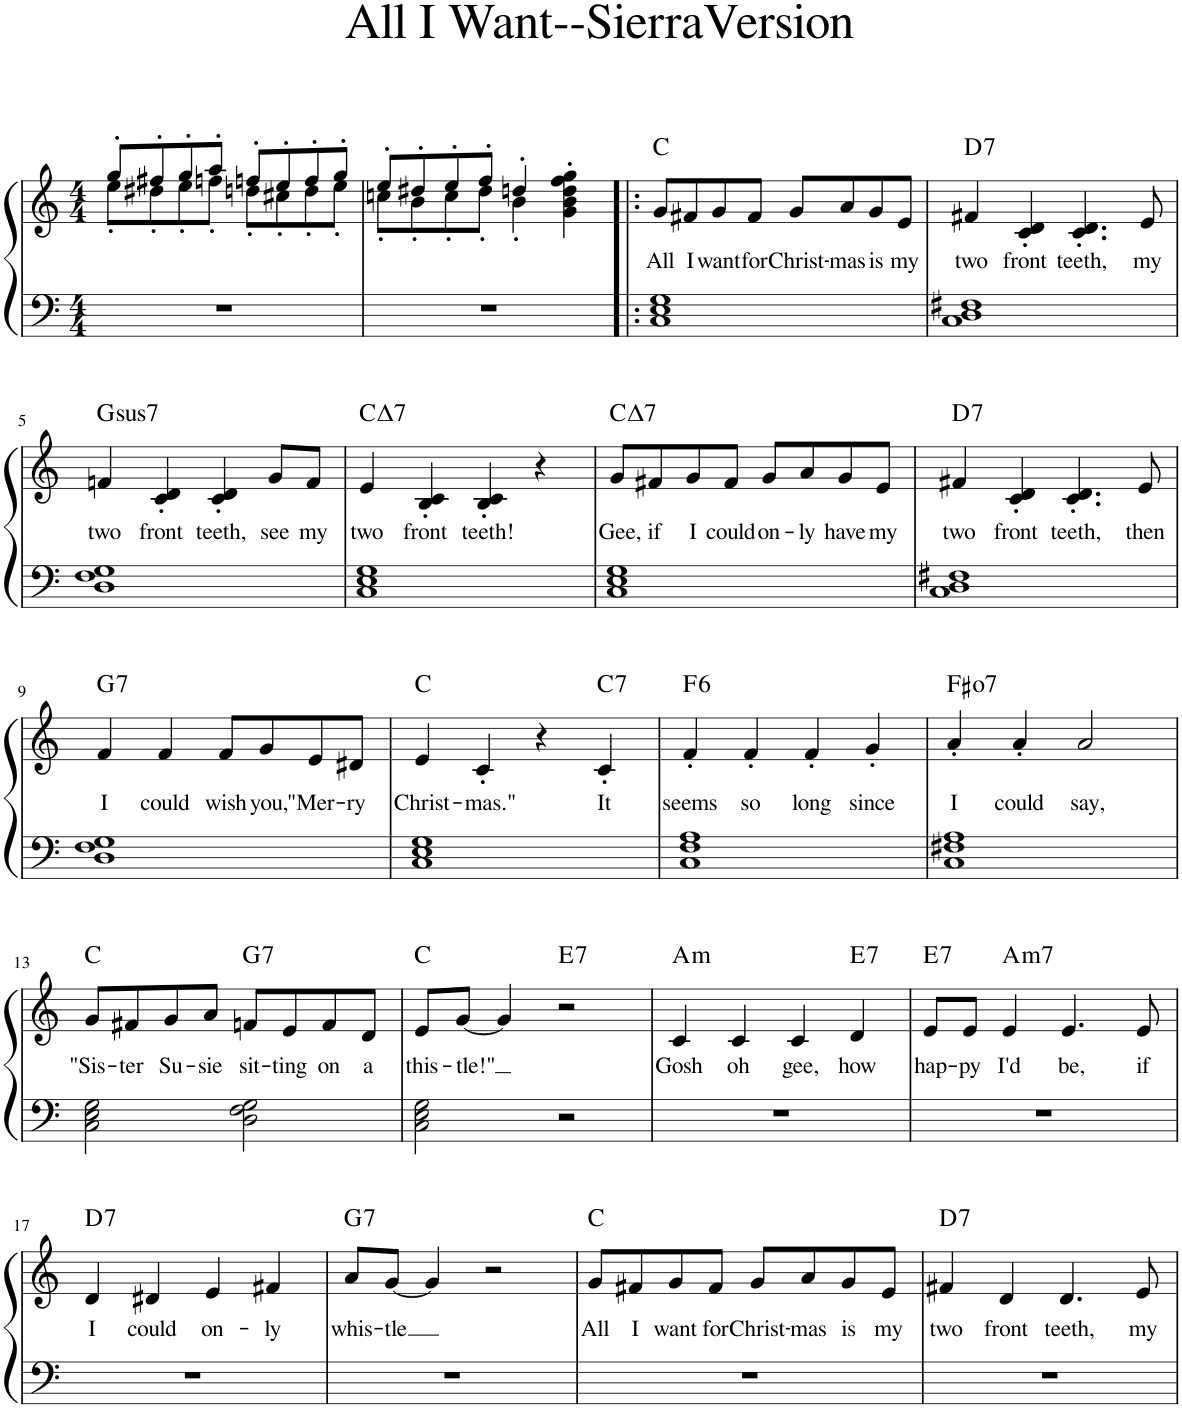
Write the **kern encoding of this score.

**kern	**kern	**text	**harte
*part1	*part1	*part1	*part1
*staff2	*staff1	*staff1	*
*I"Piano	*	*	*
*I'Pno.	*	*	*
*clefF4	*clefG2	*	*
*k[]	*k[]	*	*
*M4/4	*M4/4	*	*
=1	=1	=1	=1
*	*^	*	*
1r	8gg'/L	8ee'\L	.	.
.	8ff#X'/	8dd#X'\	.	.
.	8gg'/	8ee'\	.	.
.	8aa'/J	8ffn'\J	.	.
.	8ffn'/L	8ddn'\L	.	.
.	8ee'/	8cc#X'\	.	.
.	8ff'/	8dd'\	.	.
.	8gg'/J	8ee'\J	.	.
=2	=2	=2	=2	=2
1r	8ee'/L	8ccn'\L	.	.
.	8dd#X'/	8b'\	.	.
.	8ee'/	8cc'\	.	.
.	8ff'/J	8dd#'\J	.	.
.	4ddn'/	4b'\	.	.
.	4g\' 4b\' 4dd\' 4ff\' 4gg\'	4ryy	.	.
=3!|:	=3!|:	=3!|:	=3!|:	=3!|:
!	!	!	!LO:LY:b	!
*	*v	*v	*	*
1C 1E 1G	8g/L	All	C:maj
!	!	!LO:LY:b	!
.	8f#X/	I	.
!	!	!LO:LY:b	!
.	8g/	want	.
!	!	!LO:LY:b	!
.	8f#/J	for	.
!	!	!LO:LY:b	!
.	8g/L	Christ-	.
!	!	!LO:LY:b	!
.	8a/	-mas	.
!	!	!LO:LY:b	!
.	8g/	is	.
!	!	!LO:LY:b	!
.	8e/J	my	.
=4	=4	=4	=4
!	!	!LO:LY:b	!LO:H:kt=7
1C 1D 1F#X	4f#X/	two	D:7
!	!	!LO:LY:b	!
.	4c/' 4d/'	front	.
!	!	!LO:LY:b	!
.	4.c/' 4.d/'	teeth,	.
!	!	!LO:LY:b	!
.	8e/	my	.
!!LO:LB:g=z
=5	=5	=5	=5
!	!	!LO:LY:b	!LO:H:kt=7
1D 1F 1G	4fn/	two	G:maj
!	!	!LO:LY:b	!
.	4c/' 4d/'	front	.
!	!	!LO:LY:b	!
.	4c/' 4d/'	teeth,	.
!	!	!LO:LY:b	!
.	8g/L	see	.
!	!	!LO:LY:b	!
.	8f/J	my	.
=6	=6	=6	=6
!	!	!LO:LY:b	!LO:H:kt=7
1C 1E 1G	4e/	two	C:maj7
!	!	!LO:LY:b	!
.	4B/' 4c/'	front	.
!	!	!LO:LY:b	!
.	4B/' 4c/'	teeth!	.
.	4r	.	.
=7	=7	=7	=7
!	!	!LO:LY:b	!LO:H:kt=7
1C 1E 1G	8g/L	Gee,	C:maj7
!	!	!LO:LY:b	!
.	8f#X/	if	.
!	!	!LO:LY:b	!
.	8g/	I	.
!	!	!LO:LY:b	!
.	8f#/J	could	.
!	!	!LO:LY:b	!
.	8g/L	on-	.
!	!	!LO:LY:b	!
.	8a/	-ly	.
!	!	!LO:LY:b	!
.	8g/	have	.
!	!	!LO:LY:b	!
.	8e/J	my	.
=8	=8	=8	=8
!	!	!LO:LY:b	!LO:H:kt=7
1C 1D 1F#X	4f#X/	two	D:7
!	!	!LO:LY:b	!
.	4c/' 4d/'	front	.
!	!	!LO:LY:b	!
.	4.c/' 4.d/'	teeth,	.
!	!	!LO:LY:b	!
.	8e/	then	.
!!LO:LB:g=z
=9	=9	=9	=9
!	!	!LO:LY:b	!LO:H:kt=7
1D 1F 1G	4f/	I	G:7
!	!	!LO:LY:b	!
.	4f/	could	.
!	!	!LO:LY:b	!
.	8f/L	wish	.
!	!	!LO:LY:b	!
.	8g/	you,	.
!	!	!LO:LY:b	!
.	8e/	"Mer-	.
!	!	!LO:LY:b	!
.	8d#X/J	-ry	.
=10	=10	=10	=10
!	!	!LO:LY:b	!
1C 1E 1G	4e/	Christ-	C:maj
!	!	!LO:LY:b	!
.	4c'/	-mas."	.
.	4r	.	.
!	!	!LO:LY:b	!LO:H:kt=7
.	4c'/	It	C:7
=11	=11	=11	=11
!	!	!LO:LY:b	!LO:H:kt=6
1C 1F 1A	4f'/	seems	F:maj6
!	!	!LO:LY:b	!
.	4f'/	so	.
!	!	!LO:LY:b	!
.	4f'/	long	.
!	!	!LO:LY:b	!
.	4g'/	since	.
=12	=12	=12	=12
!	!	!LO:LY:b	!LO:H:kt=7
1C 1F#X 1A	4a'/	I	F#:dim7
!	!	!LO:LY:b	!
.	4a'/	could	.
!	!	!LO:LY:b	!
.	2a/	say,	.
!!LO:LB:g=z
=13	=13	=13	=13
!	!	!LO:LY:b	!
2C\ 2E\ 2G\	8g/L	"Sis-	C:maj
!	!	!LO:LY:b	!
.	8f#X/	-ter	.
!	!	!LO:LY:b	!
.	8g/	Su-	.
!	!	!LO:LY:b	!
.	8a/J	-sie	.
!	!	!LO:LY:b	!LO:H:kt=7
2D\ 2F\ 2G\	8fn/L	sit-	G:7
!	!	!LO:LY:b	!
.	8e/	-ting	.
!	!	!LO:LY:b	!
.	8f/	on	.
!	!	!LO:LY:b	!
.	8d/J	a	.
=14	=14	=14	=14
!	!	!LO:LY:b	!
2C\ 2E\ 2G\	8e/L	this-	C:maj
!	!	!LO:LY:b	!
.	[8g/J	-tle!"	.
.	4g/]	.	.
!	!	!	!LO:H:kt=7
2r	2r	.	E:7
=15	=15	=15	=15
!	!	!LO:LY:b	!LO:H:kt=m
1r	4c/	Gosh	A:min
!	!	!LO:LY:b	!
.	4c/	oh	.
!	!	!LO:LY:b	!
.	4c/	gee,	.
!	!	!LO:LY:b	!LO:H:kt=7
.	4d/	how	E:7
=16	=16	=16	=16
!	!	!LO:LY:b	!LO:H:kt=7
1r	8e/L	hap-	E:7
!	!	!LO:LY:b	!
.	8e/J	-py	.
!	!	!LO:LY:b	!LO:H:kt=m7
.	4e/	I'd	A:min7
!	!	!LO:LY:b	!
.	4.e/	be,	.
!	!	!LO:LY:b	!
.	8e/	if	.
!!LO:LB:g=z
=17	=17	=17	=17
!	!	!LO:LY:b	!LO:H:kt=7
1r	4d/	I	D:7
!	!	!LO:LY:b	!
.	4d#X/	could	.
!	!	!LO:LY:b	!
.	4e/	on-	.
!	!	!LO:LY:b	!
.	4f#X/	-ly	.
=18	=18	=18	=18
!	!	!LO:LY:b	!LO:H:kt=7
1r	8a/L	whis-	G:7
!	!	!LO:LY:b	!
.	[8g/J	-tle	.
.	4g/]	.	.
.	2r	.	.
=19	=19	=19	=19
!	!	!LO:LY:b	!
1r	8g/L	All	C:maj
!	!	!LO:LY:b	!
.	8f#X/	I	.
!	!	!LO:LY:b	!
.	8g/	want	.
!	!	!LO:LY:b	!
.	8f#/J	for	.
!	!	!LO:LY:b	!
.	8g/L	Christ-	.
!	!	!LO:LY:b	!
.	8a/	-mas	.
!	!	!LO:LY:b	!
.	8g/	is	.
!	!	!LO:LY:b	!
.	8e/J	my	.
=20	=20	=20	=20
!	!	!LO:LY:b	!LO:H:kt=7
1r	4f#X/	two	D:7
!	!	!LO:LY:b	!
.	4d/	front	.
!	!	!LO:LY:b	!
.	4.d/	teeth,	.
!	!	!LO:LY:b	!
.	8e/	my	.
=	=	=	=
*-	*-	*-	*-
